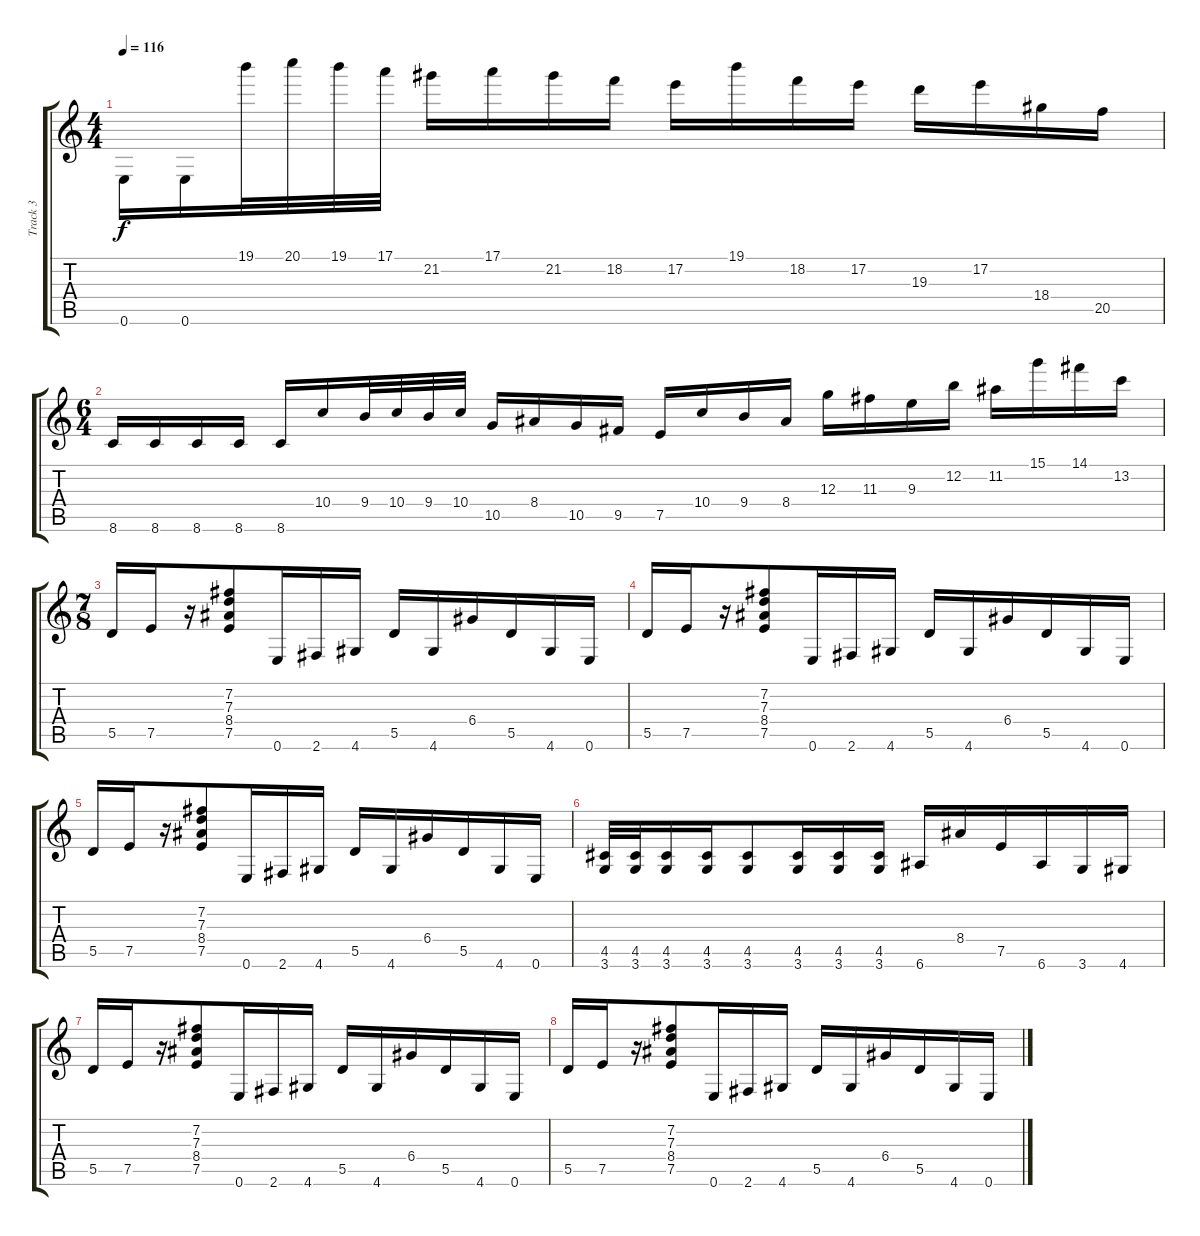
\track ("Track 3" "Track 3") {instrument distortionguitar}
\staff {score tabs}
\tuning (E4 B3 G3 D3 A2 E2) {hide}
\ts (4 4)
\tempo 116
\clef g2
\ks c
0.6.16{dy f} 0.6.16 19.1.32 20.1.32 19.1.32 17.1.32 21.2.16 17.1.16 21.2.16 18.2.16 17.2.16 19.1.16 18.2.16 17.2.16 19.3.16 17.2.16 18.4.16 20.5.16 |
\ts (6 4)
8.6.16 8.6.16 8.6.16 8.6.16 8.6.16 10.4.16 9.4.32 10.4.32 9.4.32 10.4.32 10.5.16 8.4.16 10.5.16 9.5.16 7.5.16 10.4.16 9.4.16 8.4.16 12.3.16 11.3.16 9.3.16 12.2.16 11.2.16 15.1.16 14.1.16 13.2.16 |
\ts (7 8)
5.5.16 7.5.16 r.16 (7.2 7.3 8.4 7.5).8 0.6.16 2.6.16 4.6.16 5.5.16 4.6.16 6.4.16 5.5.16 4.6.16 0.6.16 |
5.5.16 7.5.16 r.16 (7.2 7.3 8.4 7.5).8 0.6.16 2.6.16 4.6.16 5.5.16 4.6.16 6.4.16 5.5.16 4.6.16 0.6.16 |
5.5.16 7.5.16 r.16 (7.2 7.3 8.4 7.5).8 0.6.16 2.6.16 4.6.16 5.5.16 4.6.16 6.4.16 5.5.16 4.6.16 0.6.16 |
(4.5 3.6).32 (4.5 3.6).32 (4.5 3.6).16 (4.5 3.6).16 (4.5 3.6).8 (4.5 3.6).16 (4.5 3.6).16 (4.5 3.6).16 6.6.16 8.4.16 7.5.16 6.6.16 3.6.16 4.6.16 |
5.5.16 7.5.16 r.16 (7.2 7.3 8.4 7.5).8 0.6.16 2.6.16 4.6.16 5.5.16 4.6.16 6.4.16 5.5.16 4.6.16 0.6.16 |
5.5.16 7.5.16 r.16 (7.2 7.3 8.4 7.5).8 0.6.16 2.6.16 4.6.16 5.5.16 4.6.16 6.4.16 5.5.16 4.6.16 0.6.16
